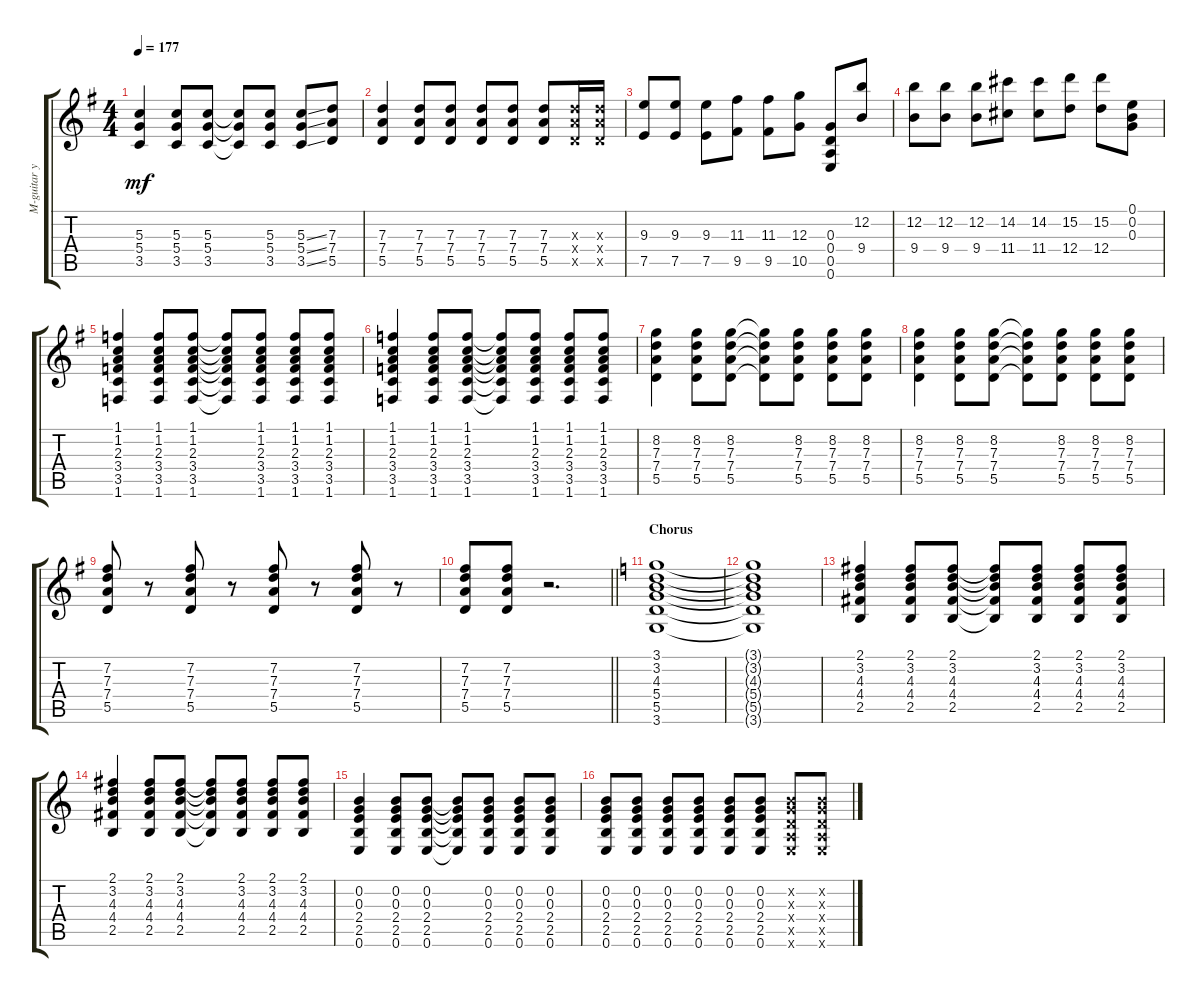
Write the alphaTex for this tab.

\track ("M-guitar yui hirasawa" "M-guitar y") {instrument overdrivenguitar}
\staff {score tabs}
\tuning (E4 B3 G3 D3 A2 E2) {hide}
\ts (4 4)
\tempo 177
\clef g2
\ks eminor
(5.3 5.4 3.5).4{dy mf} (5.3 5.4 3.5).8 (5.3 5.4 3.5).8 (5.3{t} 5.4{t} 3.5{t}).8 (5.3 5.4 3.5).8 (5.3{ss} 5.4{ss} 3.5{ss}).8 (7.3 7.4 5.5).8 |
(7.3 7.4 5.5).4 (7.3 7.4 5.5).8 (7.3 7.4 5.5).8 (7.3 7.4 5.5).8 (7.3 7.4 5.5).8 (7.3 7.4 5.5).8 (7.3{x} 7.4{x} 5.5{x}).16 (7.3{x} 7.4{x} 5.5{x}).16 |
(9.3 7.5).8 (9.3 7.5).8 (9.3 7.5).8 (11.3 9.5).8 (11.3 9.5).8 (12.3 10.5).8 (0.3 0.4 0.5 0.6).8 (12.2 9.4).8 |
(12.2 9.4).8 (12.2 9.4).8 (12.2 9.4).8 (14.2 11.4).8 (14.2 11.4).8 (15.2 12.4).8 (15.2 12.4).8 (0.1 0.2 0.3).8 |
(1.1 1.2 2.3 3.4 3.5 1.6).4 (1.1 1.2 2.3 3.4 3.5 1.6).8 (1.1 1.2 2.3 3.4 3.5 1.6).8 (1.1{t} 1.2{t} 2.3{t} 3.4{t} 3.5{t} 1.6{t}).8 (1.1 1.2 2.3 3.4 3.5 1.6).8 (1.1 1.2 2.3 3.4 3.5 1.6).8 (1.1 1.2 2.3 3.4 3.5 1.6).8 |
(1.1 1.2 2.3 3.4 3.5 1.6).4 (1.1 1.2 2.3 3.4 3.5 1.6).8 (1.1 1.2 2.3 3.4 3.5 1.6).8 (1.1{t} 1.2{t} 2.3{t} 3.4{t} 3.5{t} 1.6{t}).8 (1.1 1.2 2.3 3.4 3.5 1.6).8 (1.1 1.2 2.3 3.4 3.5 1.6).8 (1.1 1.2 2.3 3.4 3.5 1.6).8 |
(8.2 7.3 7.4 5.5).4 (8.2 7.3 7.4 5.5).8 (8.2 7.3 7.4 5.5).8 (8.2{t} 7.3{t} 7.4{t} 5.5{t}).8 (8.2 7.3 7.4 5.5).8 (8.2 7.3 7.4 5.5).8 (8.2 7.3 7.4 5.5).8 |
(8.2 7.3 7.4 5.5).4 (8.2 7.3 7.4 5.5).8 (8.2 7.3 7.4 5.5).8 (8.2{t} 7.3{t} 7.4{t} 5.5{t}).8 (8.2 7.3 7.4 5.5).8 (8.2 7.3 7.4 5.5).8 (8.2 7.3 7.4 5.5).8 |
(7.2 7.3 7.4 5.5).8 r.8 (7.2 7.3 7.4 5.5).8 r.8 (7.2 7.3 7.4 5.5).8 r.8 (7.2 7.3 7.4 5.5).8 r.8 |
\barLineRight lightlight
(7.2 7.3 7.4 5.5).8 (7.2 7.3 7.4 5.5).8 r.2{d} |
\section ("" "Chorus")
\ks c
(3.1 3.2 4.3 5.4 5.5 3.6).1 |
(3.1{t} 3.2{t} 4.3{t} 5.4{t} 5.5{t} 3.6{t}).1 |
(2.1 3.2 4.3 4.4 2.5).4 (2.1 3.2 4.3 4.4 2.5).8 (2.1 3.2 4.3 4.4 2.5).8 (2.1{t} 3.2{t} 4.3{t} 4.4{t} 2.5{t}).8 (2.1 3.2 4.3 4.4 2.5).8 (2.1 3.2 4.3 4.4 2.5).8 (2.1 3.2 4.3 4.4 2.5).8 |
(2.1 3.2 4.3 4.4 2.5).4 (2.1 3.2 4.3 4.4 2.5).8 (2.1 3.2 4.3 4.4 2.5).8 (2.1{t} 3.2{t} 4.3{t} 4.4{t} 2.5{t}).8 (2.1 3.2 4.3 4.4 2.5).8 (2.1 3.2 4.3 4.4 2.5).8 (2.1 3.2 4.3 4.4 2.5).8 |
(0.2 0.3 2.4 2.5 0.6).4 (0.2 0.3 2.4 2.5 0.6).8 (0.2 0.3 2.4 2.5 0.6).8 (0.2{t} 0.3{t} 2.4{t} 2.5{t} 0.6{t}).8 (0.2 0.3 2.4 2.5 0.6).8 (0.2 0.3 2.4 2.5 0.6).8 (0.2 0.3 2.4 2.5 0.6).8 |
(0.2 0.3 2.4 2.5 0.6).8 (0.2 0.3 2.4 2.5 0.6).8 (0.2 0.3 2.4 2.5 0.6).8 (0.2 0.3 2.4 2.5 0.6).8 (0.2 0.3 2.4 2.5 0.6).8 (0.2 0.3 2.4 2.5 0.6).8 (0.2{x} 0.3{x} 0.4{x} 0.5{x} 0.6{x}).8 (0.2{x} 0.3{x} 0.4{x} 0.5{x} 0.6{x}).8
